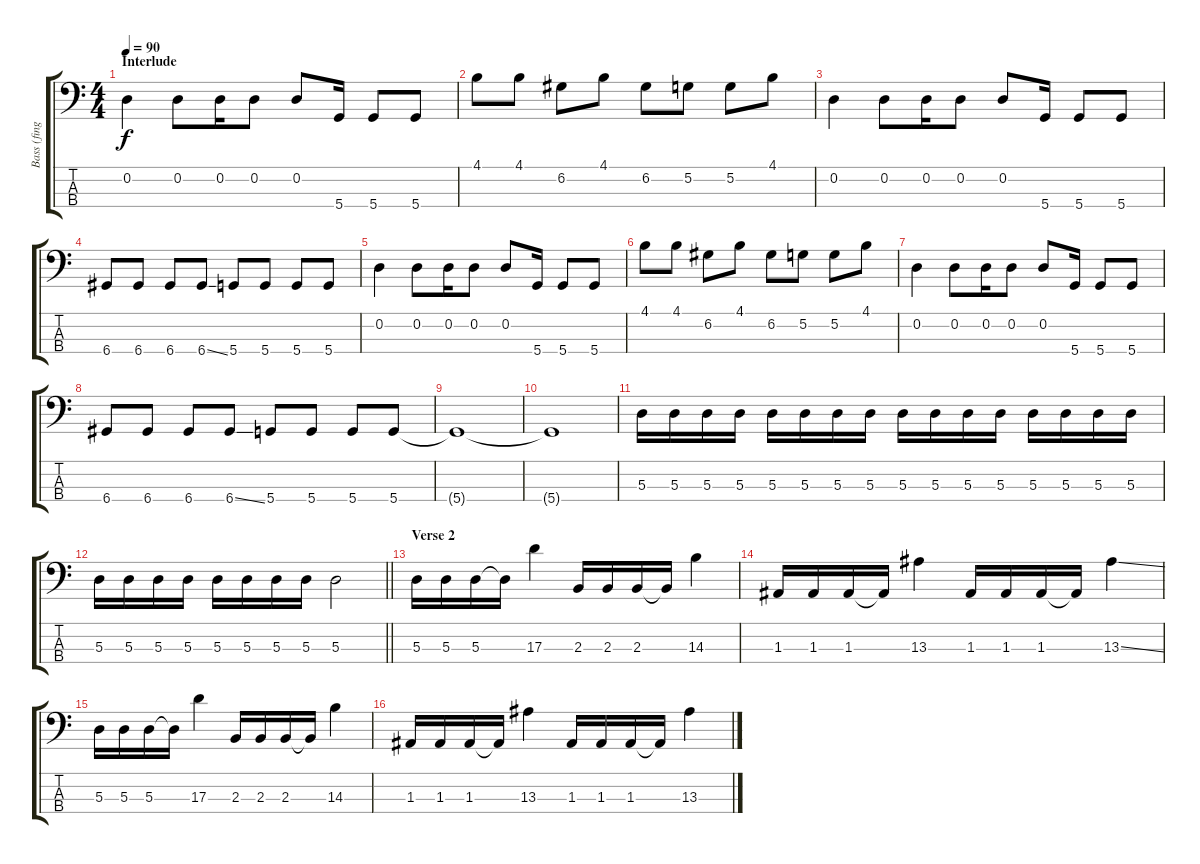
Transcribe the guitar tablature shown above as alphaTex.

\track ("Bass (finger)" "Bass (fing") {instrument electricbassfinger}
\staff {score tabs}
\tuning (G2 D2 A1 D1) {hide}
\ts (4 4)
\section ("" "Interlude")
\tempo 90
\clef f4
\ks c
0.2.4{dy f} 0.2.8 0.2.16 0.2.8 0.2.8 5.4.16 5.4.8 5.4.8 |
4.1.8 4.1.8 6.2.8 4.1.8 6.2.8 5.2.8 5.2.8 4.1.8 |
0.2.4 0.2.8 0.2.16 0.2.8 0.2.8 5.4.16 5.4.8 5.4.8 |
6.4.8 6.4.8 6.4.8 6.4{ss}.8 5.4.8 5.4.8 5.4.8 5.4.8 |
0.2.4 0.2.8 0.2.16 0.2.8 0.2.8 5.4.16 5.4.8 5.4.8 |
4.1.8 4.1.8 6.2.8 4.1.8 6.2.8 5.2.8 5.2.8 4.1.8 |
0.2.4 0.2.8 0.2.16 0.2.8 0.2.8 5.4.16 5.4.8 5.4.8 |
6.4.8 6.4.8 6.4.8 6.4{ss}.8 5.4.8 5.4.8 5.4.8 5.4.8 |
5.4{t}.1 |
5.4{t}.1 |
5.3.16{volume 5} 5.3.16{volume 13} 5.3.16 5.3.16 5.3.16 5.3.16 5.3.16 5.3.16 5.3.16 5.3.16 5.3.16 5.3.16 5.3.16 5.3.16 5.3.16 5.3.16 |
\barLineRight lightlight
5.3.16 5.3.16 5.3.16 5.3.16 5.3.16 5.3.16 5.3.16 5.3.16 5.3.2 |
\section ("" "Verse 2")
5.3.16 5.3.16 5.3.16 5.3{t}.16 17.3.4 2.3.16 2.3.16 2.3.16 2.3{t}.16 14.3.4 |
1.3.16 1.3.16 1.3.16 1.3{t}.16 13.3.4 1.3.16 1.3.16 1.3.16 1.3{t}.16 13.3{ss}.4 |
5.3.16 5.3.16 5.3.16 5.3{t}.16 17.3.4 2.3.16 2.3.16 2.3.16 2.3{t}.16 14.3.4 |
1.3.16 1.3.16 1.3.16 1.3{t}.16 13.3.4 1.3.16 1.3.16 1.3.16 1.3{t}.16 13.3{ss}.4
